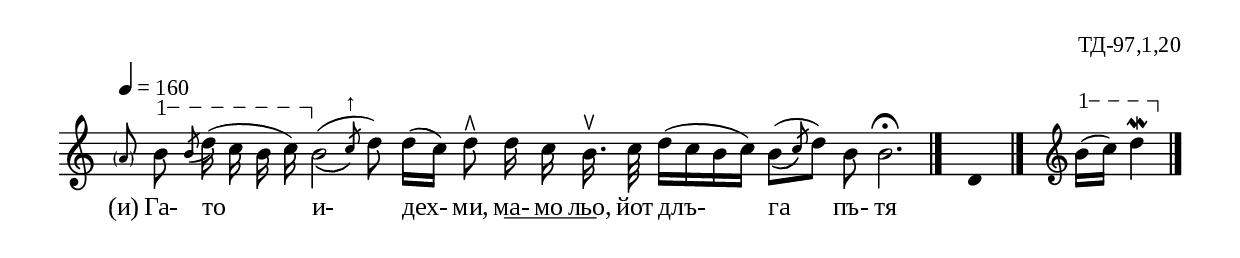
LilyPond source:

%{
td_097_1_20
%}

\include "td-preamble.ly"

\score {
\relative c'' {
\tempo 4 = 160
\cadenzaOn
\phrasingSlurDown
\parG
\ii \parenthesize a8 
\varA
b\startTextSpan\noBeam \acciaccatura b8 d16( c b c\stopTextSpan]) 
\afterGrace b2(\( { \stdB c8^"↑"\) \stdE } d)
d16[( c]) d8^\rtoe d16\noBeam c b16.^\ltoe\noBeam c32 d16[( c b c])
\afterGrace b8[(\( { \stdB c\) \stdE } d]) b8 b2.\fermata
 \bar "|." 
s4 \fixB d, \fixC
 \bar "|."  
 s16 \clef treble 
\varA
b'16\startTextSpan[( c)] d4\mordent\stopTextSpan
 \bar "|."   
}
\addlyrics { "(и)" Га- то и- дех- ми, 
ма- \startTextSpan мо льо, \stopTextSpan йот длъ- га пъ- тя }
%
\layout {
   \context { 
	    \Staff \remove "Time_signature_engraver" } 
  indent = #0
  line-width = 190\mm
  ragged-right=##f
\context {
      \Lyrics
      \consists "Text_spanner_engraver"
      \override TextSpanner #'direction = #DOWN
      \override TextSpanner #'style = #'line    
      \override TextSpanner #'outside-staff-priority = ##f
      \override TextSpanner #'padding = #0.2 % sets the distance of the line from the lyrics
      \override TextSpanner #'bound-details =
      #`((left . ((Y . 0)
                  (padding . 0)
                  (attach-dir . ,LEFT)))
         (left-broken . ((end-on-note . #t)))
         (right . ((Y . 0)
                   (padding . 0)
                   (attach-dir . ,RIGHT))))
    }
  
}
%
\midi { 
	\context {
		\Score tempoWholesPerMinute = #(ly:make-moment 160 4)
		}
	}
}
%
\header{
  opus = "ТД-97,1,20"
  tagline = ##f
}


